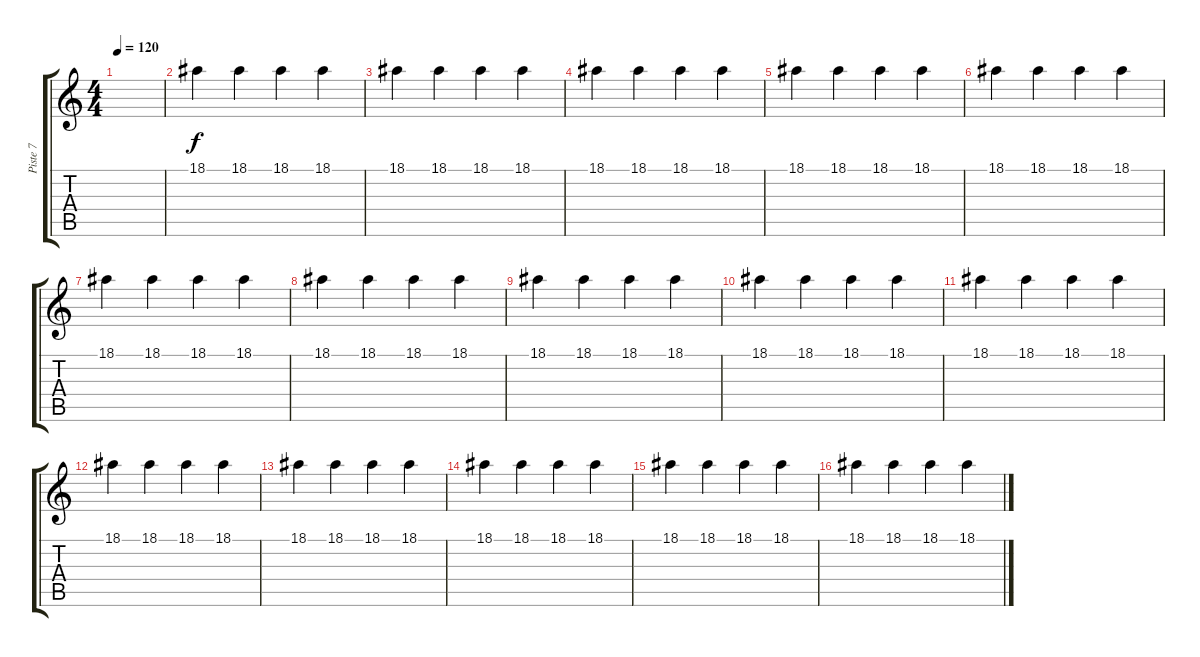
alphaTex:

\track ("Piste 7" "Piste 7") {instrument xylophone}
\staff {score tabs}
\tuning (E4 B3 G3 D3 A2 E2) {hide}
\ts (4 4)
\tempo 120
\clef g2
\ks c
|
18.1.4{volume 12} 18.1.4 18.1.4 18.1.4 |
18.1.4 18.1.4 18.1.4 18.1.4 |
18.1.4 18.1.4 18.1.4 18.1.4 |
18.1.4 18.1.4 18.1.4 18.1.4 |
18.1.4 18.1.4 18.1.4 18.1.4 |
18.1.4 18.1.4 18.1.4 18.1.4 |
18.1.4 18.1.4 18.1.4 18.1.4 |
18.1.4 18.1.4 18.1.4 18.1.4 |
18.1.4 18.1.4 18.1.4 18.1.4 |
18.1.4 18.1.4 18.1.4 18.1.4 |
18.1.4 18.1.4 18.1.4 18.1.4 |
18.1.4 18.1.4 18.1.4 18.1.4 |
18.1.4 18.1.4 18.1.4 18.1.4 |
18.1.4 18.1.4 18.1.4 18.1.4 |
18.1.4 18.1.4 18.1.4 18.1.4
